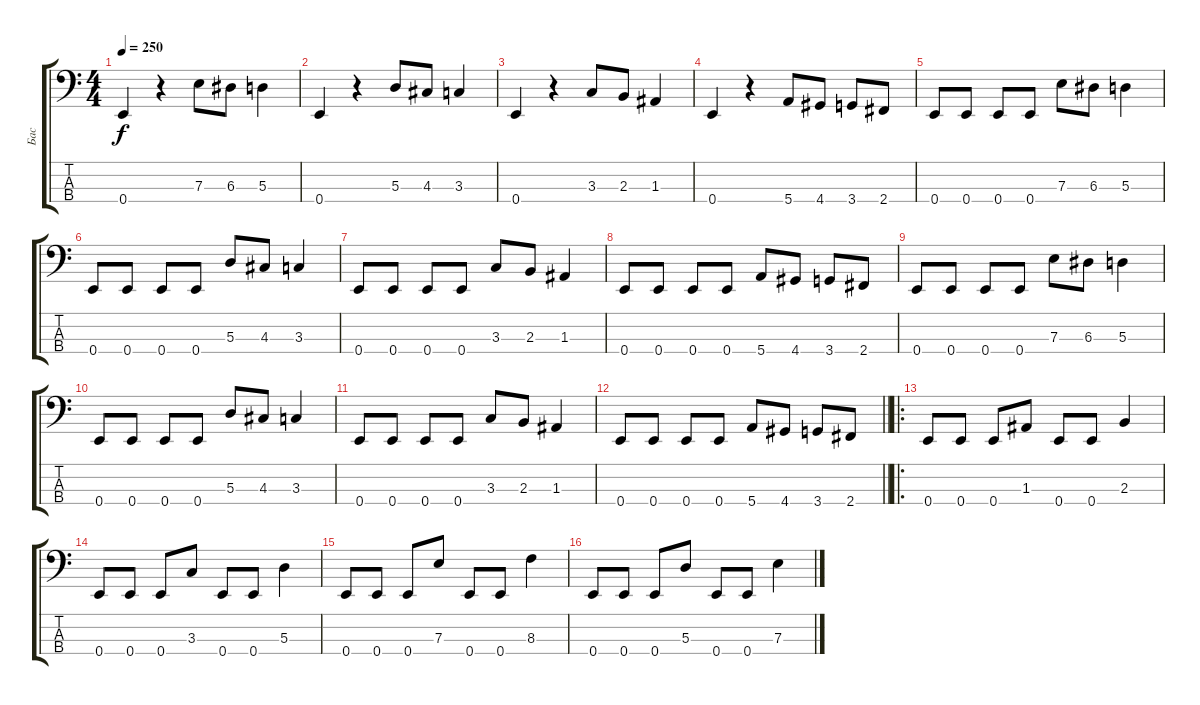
\track ("Бас" "Бас") {instrument electricbasspick}
\staff {score tabs}
\tuning (G2 D2 A1 E1) {hide}
\ts (4 4)
\tempo 250
\clef f4
\ks c
0.4.4{dy f} r.4 7.3.8 6.3.8 5.3.4 |
0.4.4 r.4 5.3.8 4.3.8 3.3.4 |
0.4.4 r.4 3.3.8 2.3.8 1.3.4 |
0.4.4 r.4 5.4.8 4.4.8 3.4.8 2.4.8 |
0.4.8 0.4.8 0.4.8 0.4.8 7.3.8 6.3.8 5.3.4 |
0.4.8 0.4.8 0.4.8 0.4.8 5.3.8 4.3.8 3.3.4 |
0.4.8 0.4.8 0.4.8 0.4.8 3.3.8 2.3.8 1.3.4 |
0.4.8 0.4.8 0.4.8 0.4.8 5.4.8 4.4.8 3.4.8 2.4.8 |
0.4.8 0.4.8 0.4.8 0.4.8 7.3.8 6.3.8 5.3.4 |
0.4.8 0.4.8 0.4.8 0.4.8 5.3.8 4.3.8 3.3.4 |
0.4.8 0.4.8 0.4.8 0.4.8 3.3.8 2.3.8 1.3.4 |
\barLineRight lightlight
0.4.8 0.4.8 0.4.8 0.4.8 5.4.8 4.4.8 3.4.8 2.4.8 |
\ro
0.4.8 0.4.8 0.4.8 1.3.8 0.4.8 0.4.8 2.3.4 |
0.4.8 0.4.8 0.4.8 3.3.8 0.4.8 0.4.8 5.3.4 |
0.4.8 0.4.8 0.4.8 7.3.8 0.4.8 0.4.8 8.3.4 |
0.4.8 0.4.8 0.4.8 5.3.8 0.4.8 0.4.8 7.3.4
